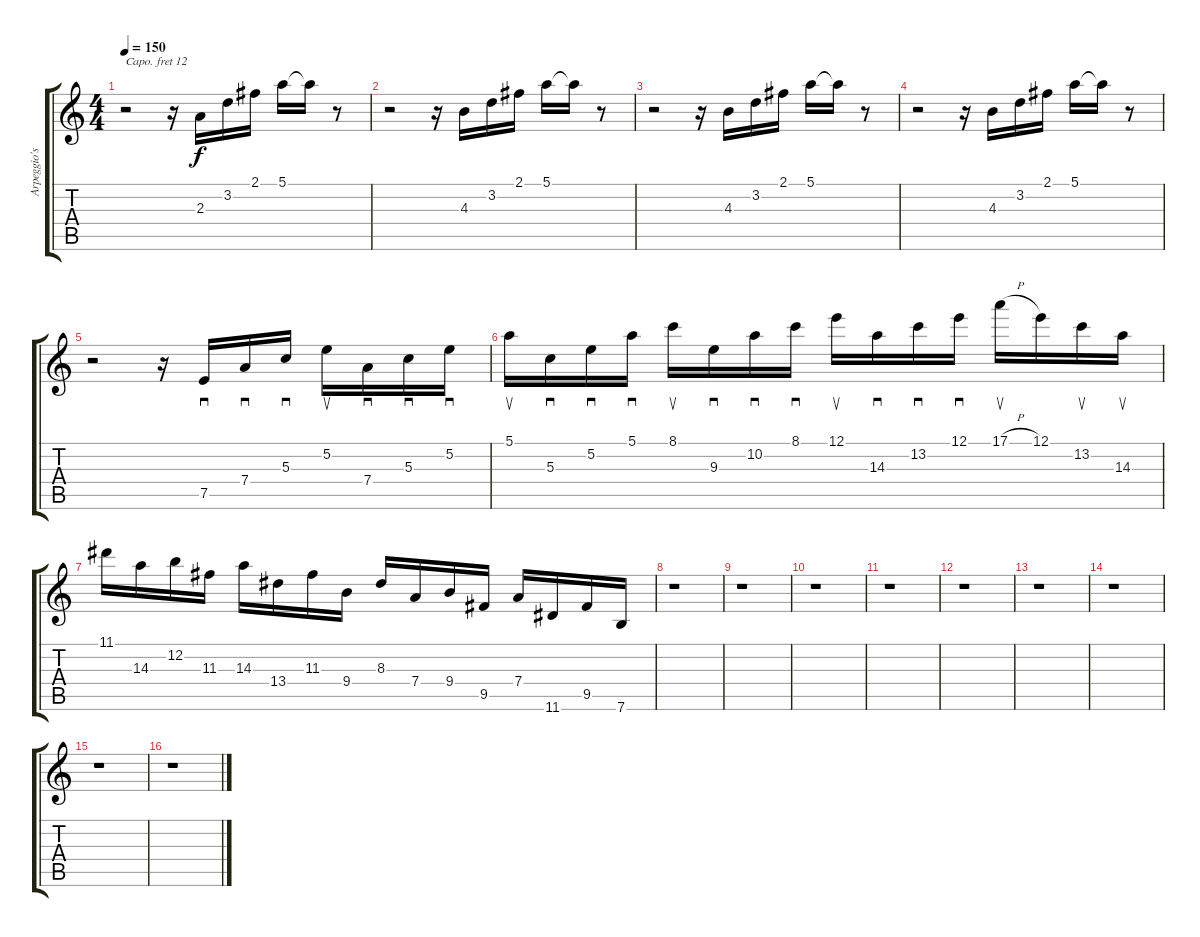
\track ("Arpeggio's" "Arpeggio's") {instrument clavinet}
\staff {score tabs}
\capo 12
\tuning (E4 B3 G3 D3 A2 E2) {hide}
\ts (4 4)
\tempo 150
\clef g2
\ks c
r.2{dy f} r.16 2.3.16 3.2.16 2.1.16 5.1.16 5.1{t}.16 r.8 |
r.2 r.16 4.3.16 3.2.16 2.1.16 5.1.16 5.1{t}.16 r.8 |
r.2 r.16 4.3.16 3.2.16 2.1.16 5.1.16 5.1{t}.16 r.8 |
r.2 r.16 4.3.16 3.2.16 2.1.16 5.1.16 5.1{t}.16 r.8 |
r.2 r.16 7.5.16{sd} 7.4.16{sd} 5.3.16{sd} 5.2.16{su} 7.4.16{sd} 5.3.16{sd} 5.2.16{sd} |
5.1.16{su} 5.3.16{sd} 5.2.16{sd} 5.1.16{sd} 8.1.16{su} 9.3.16{sd} 10.2.16{sd} 8.1.16{sd} 12.1.16{su} 14.3.16{sd} 13.2.16{sd} 12.1.16{sd} 17.1{h}.16{su} 12.1.16 13.2.16{su} 14.3.16{su} |
11.1.16 14.3.16 12.2.16 11.3.16 14.3.16 13.4.16 11.3.16 9.4.16 8.3.16 7.4.16 9.4.16 9.5.16 7.4.16 11.6.16 9.5.16 7.6.16 |
r.1 |
r.1 |
r.1 |
r.1 |
r.1 |
r.1 |
r.1 |
r.1 |
r.1
